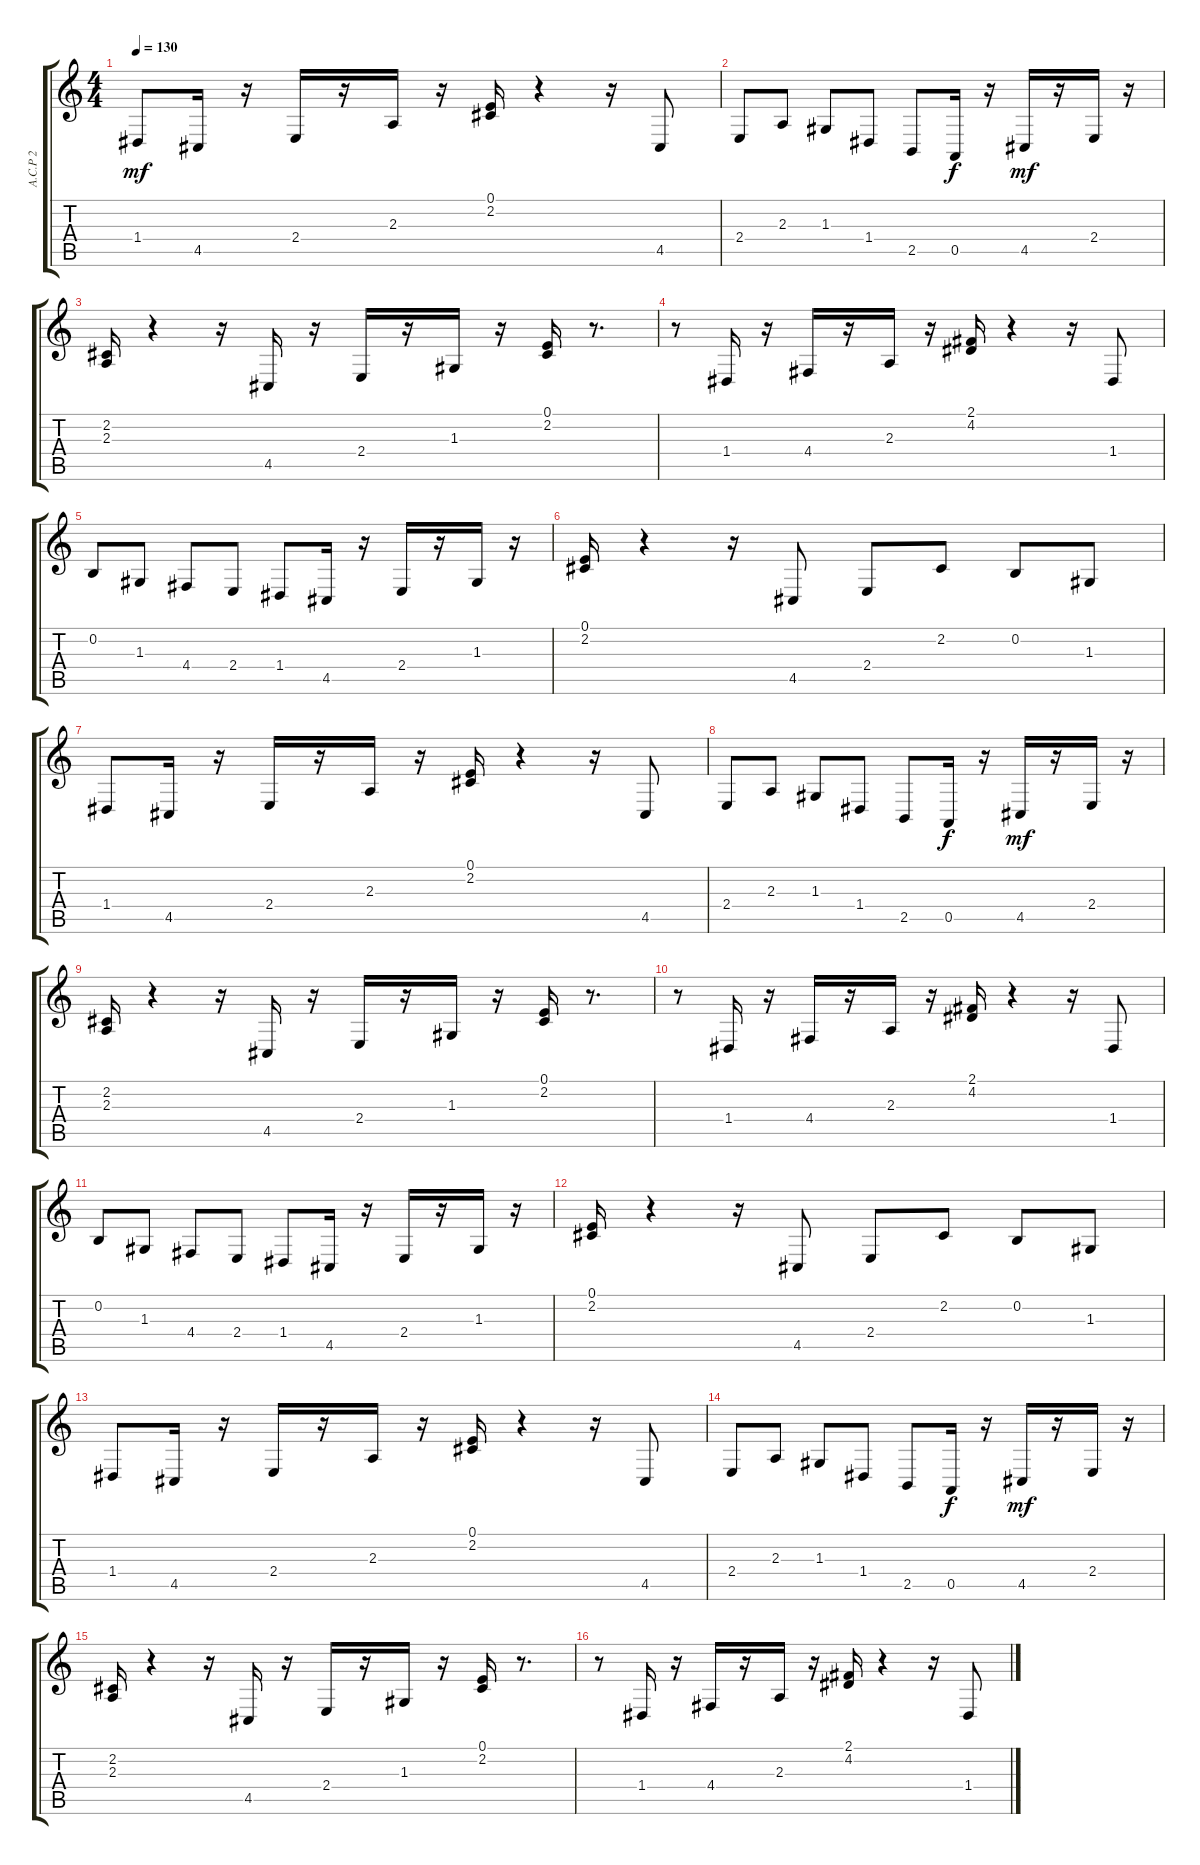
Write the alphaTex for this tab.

\track ("A.C.P 2" "A.C.P 2") {instrument acousticgrandpiano}
\staff {score tabs}
\tuning (E4 B3 G3 D3 A2 E2) {hide}
\ts (4 4)
\tempo 130
\clef g2
\ks c
1.4.8{dy mf} 4.5.16 r.16 2.4.16 r.16 2.3.16 r.16 (0.1 2.2).16 r.4 r.16 4.5.8 |
2.4.8 2.3.8 1.3.8 1.4.8 2.5.8 0.5.16{dy f} r.16 4.5.16{dy mf} r.16 2.4.16 r.16 |
(2.2 2.3).16 r.4 r.16 4.5.16 r.16 2.4.16 r.16 1.3.16 r.16 (0.1 2.2).16 r.8{d} |
r.8 1.4.16 r.16 4.4.16 r.16 2.3.16 r.16 (2.1 4.2).16 r.4 r.16 1.4.8 |
0.2.8 1.3.8 4.4.8 2.4.8 1.4.8 4.5.16 r.16 2.4.16 r.16 1.3.16 r.16 |
(0.1 2.2).16 r.4 r.16 4.5.8 2.4.8 2.2.8 0.2.8 1.3.8 |
1.4.8 4.5.16 r.16 2.4.16 r.16 2.3.16 r.16 (0.1 2.2).16 r.4 r.16 4.5.8 |
2.4.8 2.3.8 1.3.8 1.4.8 2.5.8 0.5.16{dy f} r.16 4.5.16{dy mf} r.16 2.4.16 r.16 |
(2.2 2.3).16 r.4 r.16 4.5.16 r.16 2.4.16 r.16 1.3.16 r.16 (0.1 2.2).16 r.8{d} |
r.8 1.4.16 r.16 4.4.16 r.16 2.3.16 r.16 (2.1 4.2).16 r.4 r.16 1.4.8 |
0.2.8 1.3.8 4.4.8 2.4.8 1.4.8 4.5.16 r.16 2.4.16 r.16 1.3.16 r.16 |
(0.1 2.2).16 r.4 r.16 4.5.8 2.4.8 2.2.8 0.2.8 1.3.8 |
1.4.8 4.5.16 r.16 2.4.16 r.16 2.3.16 r.16 (0.1 2.2).16 r.4 r.16 4.5.8 |
2.4.8 2.3.8 1.3.8 1.4.8 2.5.8 0.5.16{dy f} r.16 4.5.16{dy mf} r.16 2.4.16 r.16 |
(2.2 2.3).16 r.4 r.16 4.5.16 r.16 2.4.16 r.16 1.3.16 r.16 (0.1 2.2).16 r.8{d} |
r.8 1.4.16 r.16 4.4.16 r.16 2.3.16 r.16 (2.1 4.2).16 r.4 r.16 1.4.8
